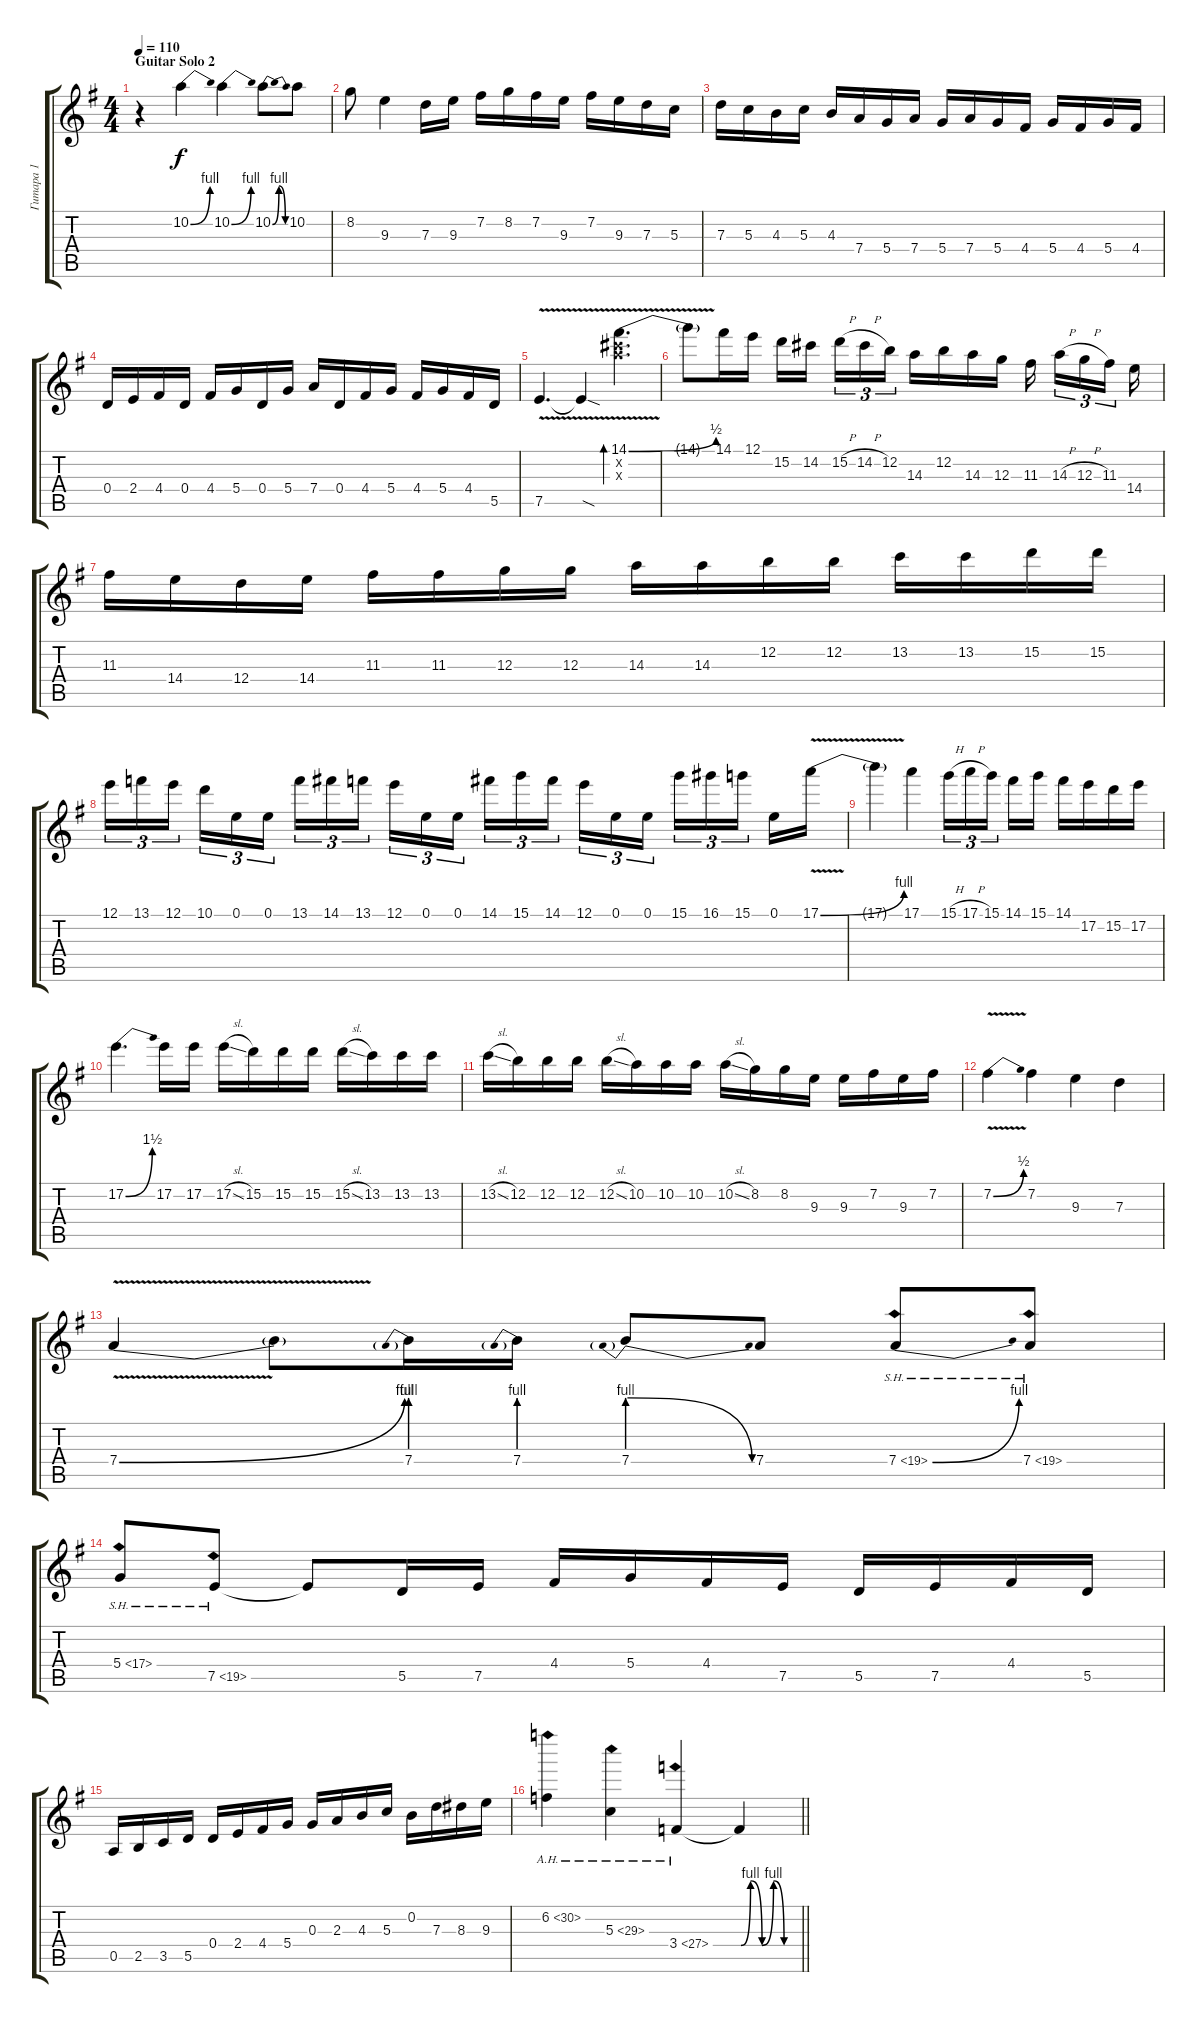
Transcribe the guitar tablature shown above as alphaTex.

\track ("Гитара 1" "Гитара 1") {instrument distortionguitar}
\staff {score tabs}
\tuning (E4 B3 G3 D3 A2 E2) {hide}
\ts (4 4)
\section ("" "Guitar Solo 2")
\tempo 110
\clef g2
\ks eminor
r.4{dy f} 10.2{be (bend 0 0 60 4)}.4 10.2{be (bend 0 0 60 4)}.4 10.2{be (bendrelease 0 0 10 4 47 4 60 0)}.8 10.2.8 |
8.2.8 9.3.4 7.3.16 9.3.16 7.2.16 8.2.16 7.2.16 9.3.16 7.2.16 9.3.16 7.3.16 5.3.16 |
7.3.16 5.3.16 4.3.16 5.3.16 4.3.16 7.4.16 5.4.16 7.4.16 5.4.16 7.4.16 5.4.16 4.4.16 5.4.16 4.4.16 5.4.16 4.4.16 |
0.4.16 2.4.16 4.4.16 0.4.16 4.4.16 5.4.16 0.4.16 5.4.16 7.4.16 0.4.16 4.4.16 5.4.16 4.4.16 5.4.16 4.4.16 5.5.16 |
7.5{v}.4{d} 7.5{sod t}.4 (14.1{be (bend 0 0 60 2) v} 14.2{x} 14.3{x}).4{d bd 240} |
14.1{t}.8 14.1.16 12.1.16 15.2.16 14.2.16{beam splitsecondary} 15.2{h}.16{tu (3 2)} 14.2{h}.16{tu (3 2)} 12.2.16{tu (3 2)} 14.3.16 12.2.16 14.3.16 12.3.16 11.3.16{beam splitsecondary} 14.3{h}.16{tu (3 2)} 12.3{h}.16{tu (3 2)} 11.3.16{tu (3 2) beam splitsecondary} 14.4.16 |
11.3.16 14.4.16 12.4.16 14.4.16 11.3.16 11.3.16 12.3.16 12.3.16 14.3.16 14.3.16 12.2.16 12.2.16 13.2.16 13.2.16 15.2.16 15.2.16 |
12.1.16{tu (3 2)} 13.1.16{tu (3 2)} 12.1.16{tu (3 2) beam splitsecondary} 10.1.16{tu (3 2)} 0.1.16{tu (3 2)} 0.1.16{tu (3 2)} 13.1.16{tu (3 2)} 14.1.16{tu (3 2)} 13.1.16{tu (3 2) beam splitsecondary} 12.1.16{tu (3 2)} 0.1.16{tu (3 2)} 0.1.16{tu (3 2)} 14.1.16{tu (3 2)} 15.1.16{tu (3 2)} 14.1.16{tu (3 2) beam splitsecondary} 12.1.16{tu (3 2)} 0.1.16{tu (3 2)} 0.1.16{tu (3 2)} 15.1.16{tu (3 2)} 16.1.16{tu (3 2)} 15.1.16{tu (3 2) beam splitsecondary} 0.1.16 17.1{be (bend 0 0 60 4) v}.16 |
17.1{t}.4 17.1.4 15.1{h}.16{tu (3 2)} 17.1{h}.16{tu (3 2)} 15.1.16{tu (3 2) beam splitsecondary} 14.1.16 15.1.16 14.1.16 17.2.16 15.2.16 17.2.16 |
17.2{be (bend 0 0 60 6)}.4{d} 17.2.16 17.2.16 17.2{sl}.16 15.2.16 15.2.16 15.2.16 15.2{sl}.16 13.2.16 13.2.16 13.2.16 |
13.2{sl}.16 12.2.16 12.2.16 12.2.16 12.2{sl}.16 10.2.16 10.2.16 10.2.16 10.2{sl}.16 8.2.16 8.2.16 9.3.16 9.3.16 7.2.16 9.3.16 7.2.16 |
7.2{be (bend 0 0 60 2) v}.4 7.2.4 9.3.4 7.3.4 |
7.4{be (bend 0 0 60 4) v}.4 7.4{t}.8 7.4{be (prebend 0 4 60 4)}.16 7.4{be (prebend 0 4 60 4)}.16 7.4{be (prebendrelease 0 4 60 0)}.8 7.4.8 7.4{be (bend 0 0 60 4) sh 12}.8 7.4{sh 12}.8 |
5.4{sh 12}.8 7.5{sh 12}.8 7.5{t}.8 5.5.16 7.5.16 4.4.16 5.4.16 4.4.16 7.5.16 5.5.16 7.5.16 4.4.16 5.5.16 |
0.5.16 2.5.16 3.5.16 5.5.16 0.4.16 2.4.16 4.4.16 5.4.16 0.3.16 2.3.16 4.3.16 5.3.16 0.2.16 7.3.16 8.3.16 9.3.16 |
\barLineRight lightlight
6.2{ah 24}.4 5.3{ah 24}.4 3.4{ah 24}.4 3.4{be (custom 0 0 10 4 22 0 34 4 45 0 60 0) t}.4
